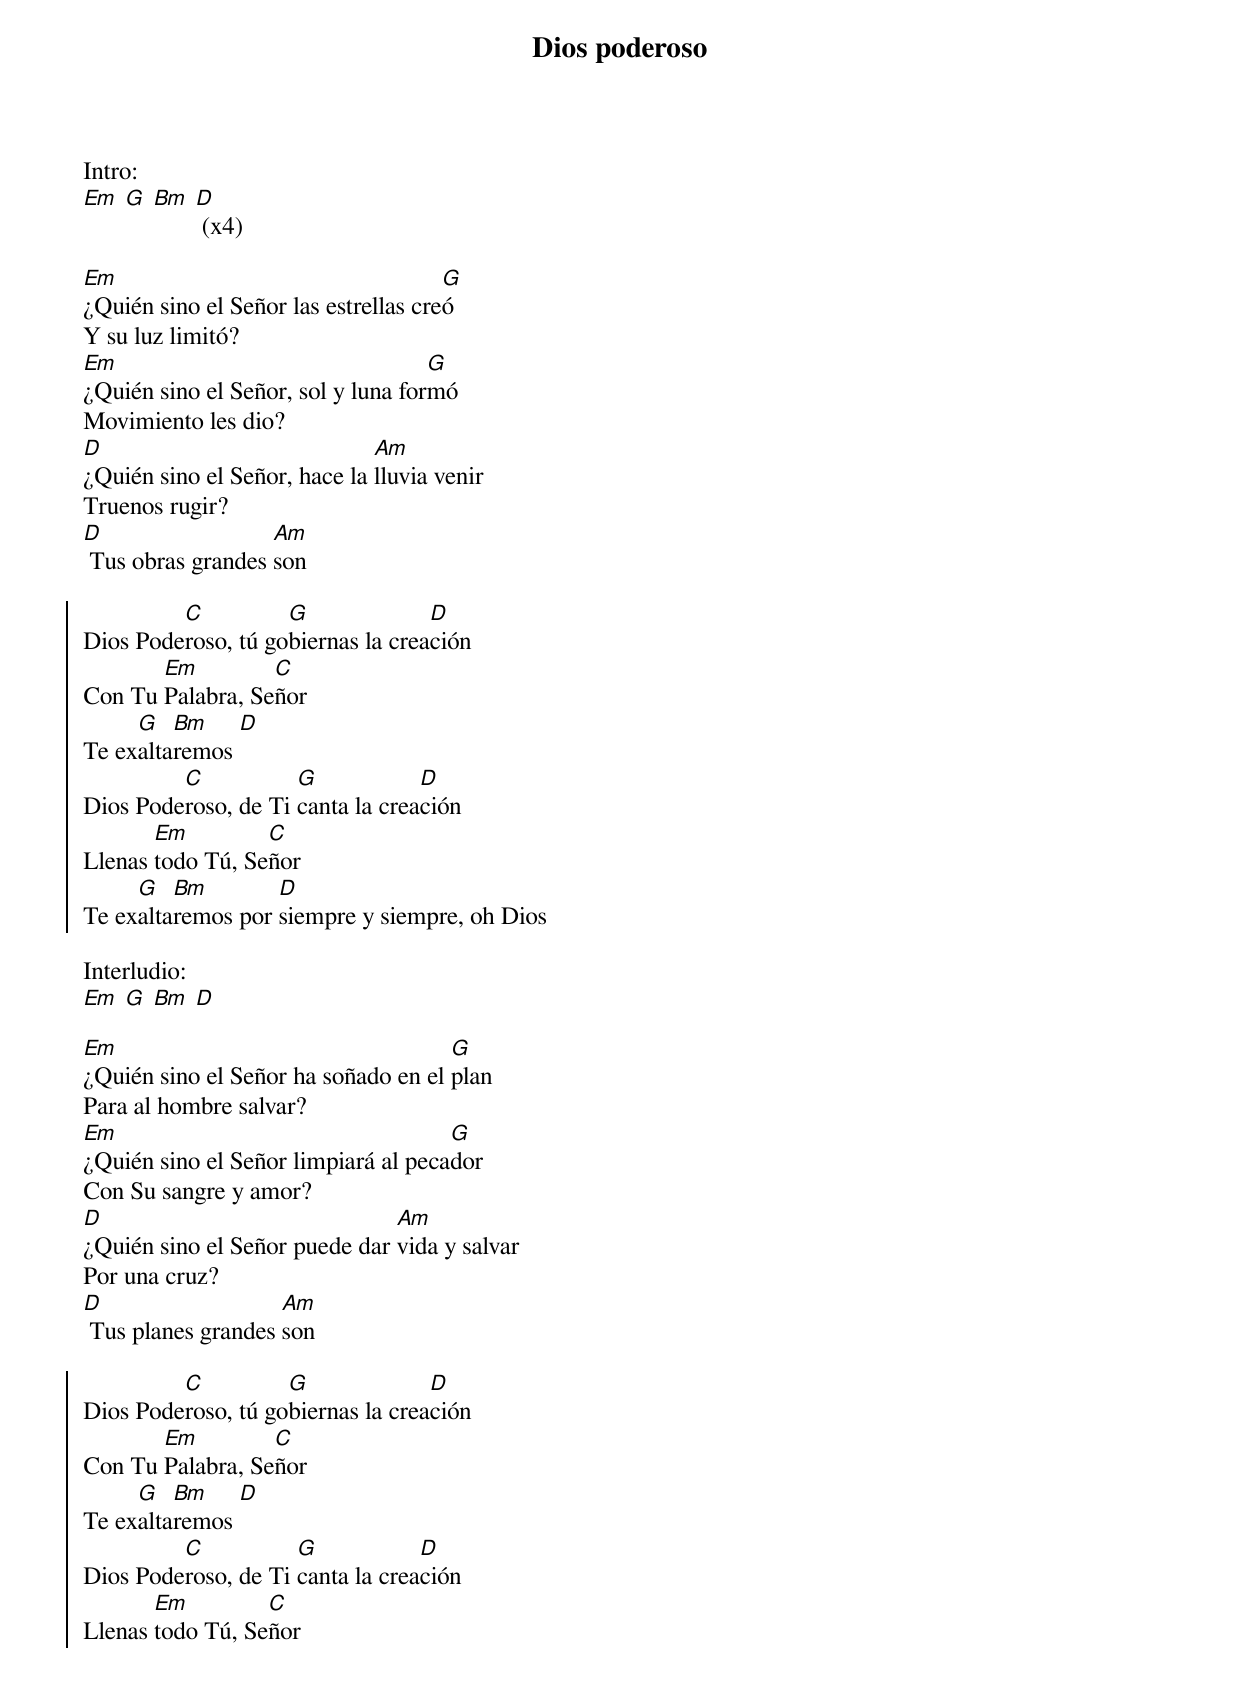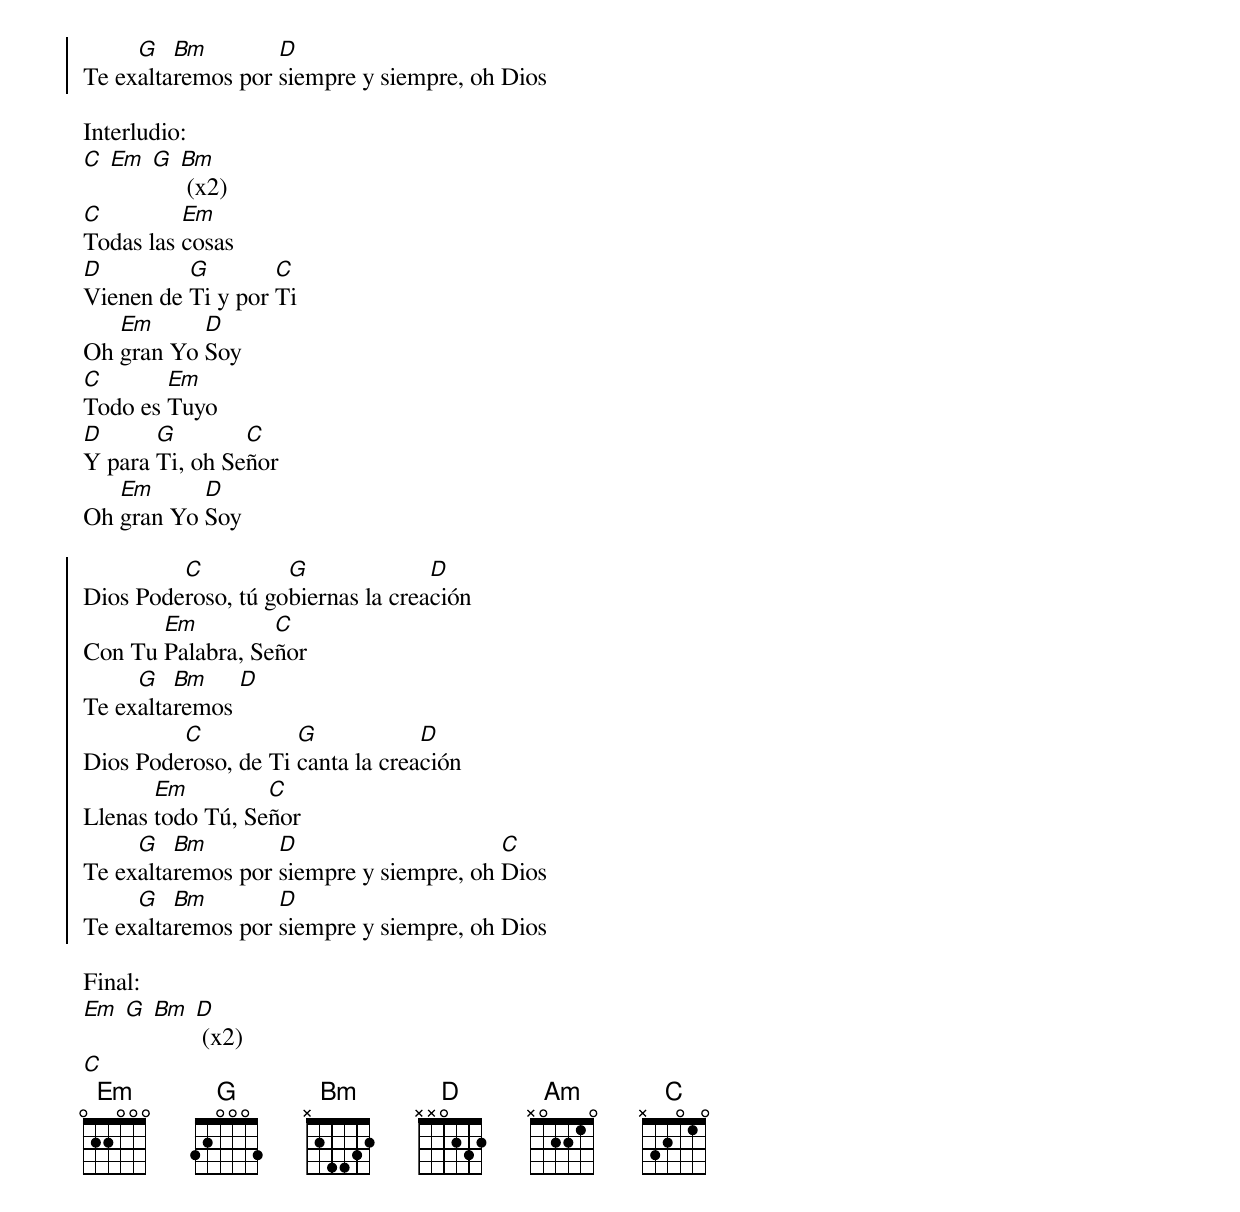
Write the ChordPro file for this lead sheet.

{title:Dios poderoso}
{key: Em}

Intro:
[Em] [G] [Bm] [D] (x4)

[Em]¿Quién sino el Señor las estrellas cre[G]ó
Y su luz limitó?
[Em]¿Quién sino el Señor, sol y luna for[G]mó
Movimiento les dio?
[D]¿Quién sino el Señor, hace la [Am]lluvia venir
Truenos rugir?
[D] Tus obras grandes [Am]son

{start_of_chorus}
Dios Pode[C]roso, tú go[G]biernas la crea[D]ción
Con Tu [Em]Palabra, Se[C]ñor
Te ex[G]alta[Bm]remos [D]
Dios Pode[C]roso, de Ti [G]canta la crea[D]ción
Llenas [Em]todo Tú, Se[C]ñor
Te ex[G]alta[Bm]remos por [D]siempre y siempre, oh Dios
{end_of_chorus}

Interludio:
[Em] [G] [Bm] [D]

[Em]¿Quién sino el Señor ha soñado en el [G]plan
Para al hombre salvar?
[Em]¿Quién sino el Señor limpiará al peca[G]dor
Con Su sangre y amor?
[D]¿Quién sino el Señor puede dar [Am]vida y salvar
Por una cruz?
[D] Tus planes grandes [Am]son

{start_of_chorus}
Dios Pode[C]roso, tú go[G]biernas la crea[D]ción
Con Tu [Em]Palabra, Se[C]ñor
Te ex[G]alta[Bm]remos [D]
Dios Pode[C]roso, de Ti [G]canta la crea[D]ción
Llenas [Em]todo Tú, Se[C]ñor
Te ex[G]alta[Bm]remos por [D]siempre y siempre, oh Dios
{end_of_chorus}

Interludio:
[C] [Em] [G] [Bm] (x2)
[C]Todas las [Em]cosas
[D]Vienen de [G]Ti y por [C]Ti
Oh [Em]gran Yo [D]Soy
[C]Todo es [Em]Tuyo
[D]Y para [G]Ti, oh Se[C]ñor
Oh [Em]gran Yo [D]Soy

{start_of_chorus}
Dios Pode[C]roso, tú go[G]biernas la crea[D]ción
Con Tu [Em]Palabra, Se[C]ñor
Te ex[G]alta[Bm]remos [D]
Dios Pode[C]roso, de Ti [G]canta la crea[D]ción
Llenas [Em]todo Tú, Se[C]ñor
Te ex[G]alta[Bm]remos por [D]siempre y siempre, oh [C]Dios
Te ex[G]alta[Bm]remos por [D]siempre y siempre, oh Dios
{end_of_chorus}

Final:
[Em] [G] [Bm] [D] (x2)
[C]
